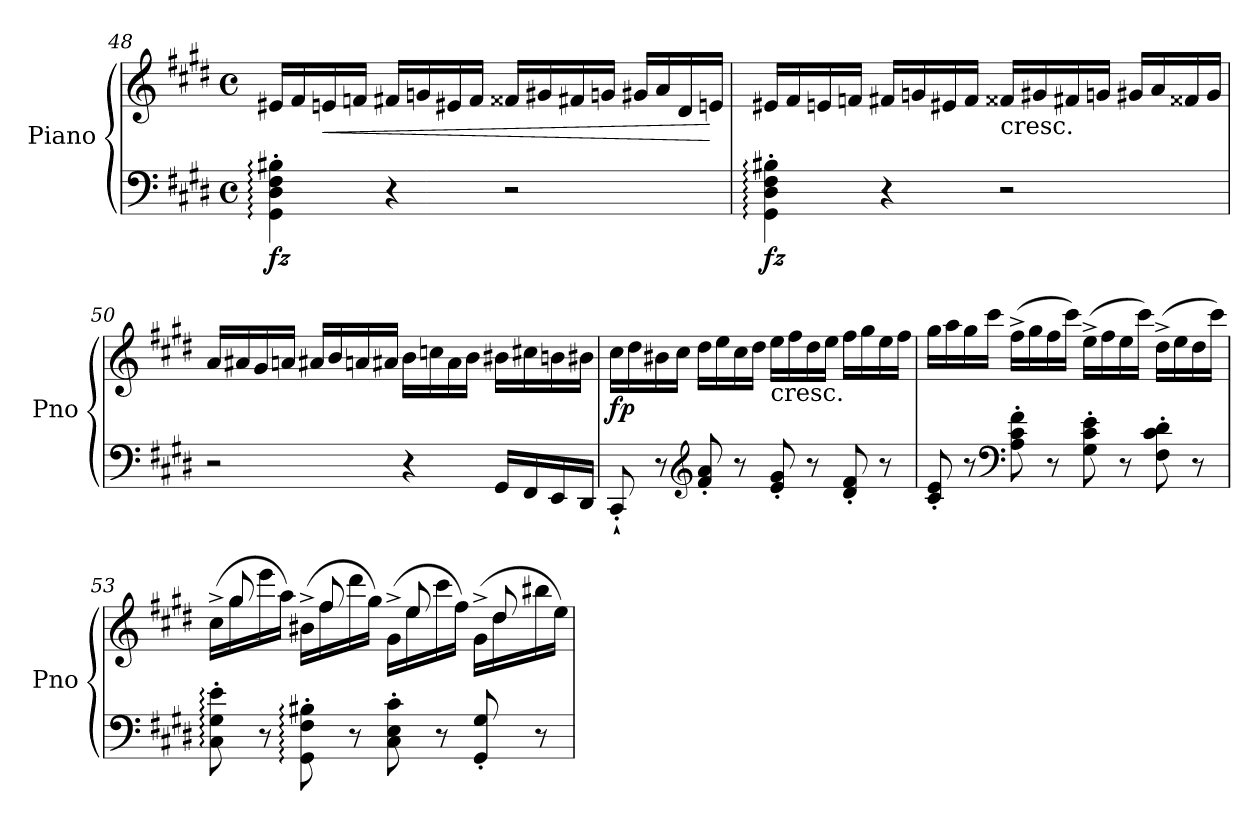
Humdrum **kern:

**kern	**kern	**dynam
*part1	*part1	*part1
*staff2	*staff1	*staff1/2
*I"Piano	*	*
*I'Pno	*	*
!!LO:LB:g=z
*clefF4	*clefG2	*
*k[f#c#g#d#]	*k[f#c#g#d#]	*
*E:	*E:	*
*M4/4	*M4/4	*
*met(c)	*met(c)	*
=48	=48	=48
!	!	!LO:DY:b=2
4GG#\:' 4D#\:' 4F#\:' 4B#X\:'	16e#X/LL	fz
.	16f#/	.
!	!	!LO:HP:b
.	16en/	<
.	16fn/JJ	.
4r	16f#X/LL	.
.	16gn/	.
.	16e#X/	.
.	16f#/JJ	.
2r	16f##X/LL	.
.	16g#X/	.
.	16f#X/	.
.	16gn/JJ	.
.	16g#X/LL	.
.	16a/	.
.	16d#/	.
.	16en/JJ	[
=49	=49	=49
!	!	!LO:DY:b=2
4GG#\:' 4D#\:' 4F#\:' 4B#X\:'	16e#X/LL	fz
.	16f#/	.
.	16en/	.
.	16fn/JJ	.
4r	16f#X/LL	.
.	16gn/	.
.	16e#X/	.
.	16f#/JJ	.
!	!LO:TX:b:t=cresc.	!
2r	16f##X/LL	.
.	16g#X/	.
.	16f#X/	.
.	16gn/JJ	.
.	16g#X/LL	.
.	16a/	.
.	16f##X/	.
.	16g#/JJ	.
!!LO:LB:g=z
=50	=50	=50
2r	16a/LL	.
.	16a#X/	.
.	16g#/	.
.	16an/JJ	.
.	16a#X/LL	.
.	16b/	.
.	16an/	.
.	16a#X/JJ	.
4r	16b\LL	.
.	16ccn\	.
.	16a#\	.
.	16b\JJ	.
16GG#/LL	16b#X\LL	.
16FF#/	16cc#X\	.
16EE/	16bn\	.
16DD#/JJ	16b#X\JJ	.
=51	=51	=51
!	!	!LO:DY:b
8CC#`'/	16cc#\LL	fp
.	16dd#\	.
8r	16b#X\	.
.	16cc#\JJ	.
*clefG2	*	*
8f#/' 8a/'	16dd#\LL	.
.	16ee\	.
8r	16cc#\	.
.	16dd#\JJ	.
!	!LO:TX:b:t=cresc.	!
8e/' 8g#/'	16ee\LL	.
.	16ff#\	.
8r	16dd#\	.
.	16ee\JJ	.
8d#/' 8f#/'	16ff#\LL	.
.	16gg#\	.
8r	16ee\	.
.	16ff#\JJ	.
!!LO:LB:g=z
=52	=52	=52
8c#/' 8e/'	16gg#\LL	.
.	16aa\	.
8r	16gg#\	.
.	16ccc#\JJ	.
*clefF4	*	*
8A\' 8c#\' 8f#\'	(16ff#^\LL	.
.	16gg#\	.
8r	16ff#\	.
.	16ccc#\JJ)	.
8G#\' 8c#\' 8e\'	(16ee^\LL	.
.	16ff#\	.
8r	16ee\	.
.	16ccc#\JJ)	.
8F#\' 8c#\' 8d#\'	(16dd#^\LL	.
.	16ee\	.
8r	16dd#\	.
.	16ccc#\JJ)	.
=53	=53	=53
*	*^	*
8C#\:' 8G#\:' 8e\:'	(16cc#^\LL	16ryy	.
.	16gg#\	8gg#/	.
8r	16eee\	.	.
.	16aa\JJ)	8ryy	.
8GG#\:' 8F#\:' 8B#X\:'	(16b#X^\LL	.	.
.	16ff#\	8ff#/	.
8r	16ddd#\	.	.
.	16gg#\JJ)	8ryy	.
8C#\' 8E\' 8c#\'	(16g#^\LL	.	.
.	16ee\	8ee/	.
8r	16ccc#\	.	.
.	16ff#\JJ)	8ryy	.
8GG#/' 8G#/'	(16g#^\LL	.	.
.	16dd#\	8dd#/	.
8r	16bb#X\	.	.
.	16ee\JJ)	16ryy	.
*	*v	*v	*
=	=	=
*-	*-	*-
